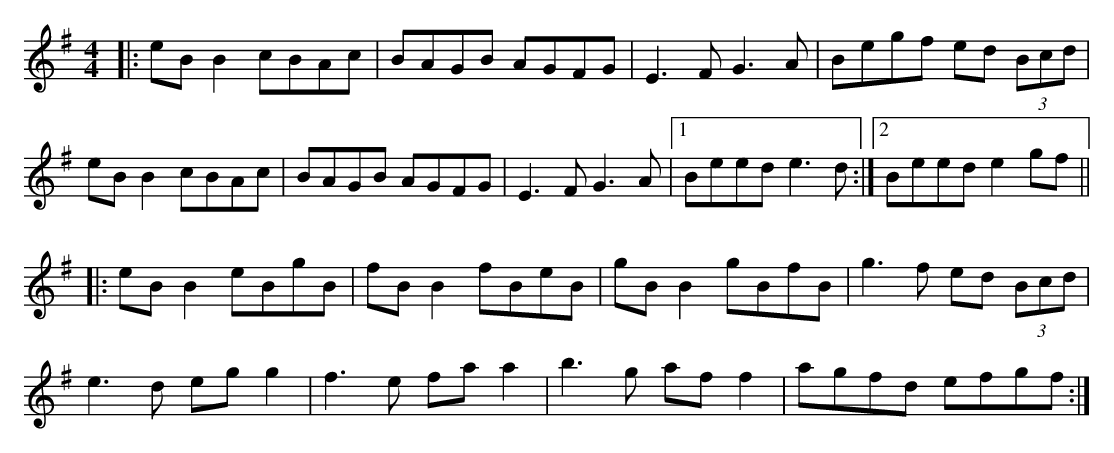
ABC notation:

X:1
M:4/4
K:Emin
|:eB B2 cBAc|BAGB AGFG|E3F G3A|Begf ed (3Bcd|
eB B2 cBAc|BAGB AGFG|E3F G3A|1 Beed e3d:|2 Beed e2gf||
|:eB B2 eBgB|fB B2 fBeB|gB B2 gBfB|g3f ed (3Bcd|
e3d eg g2|f3e fa a2|b3g af f2|agfd efgf:|
